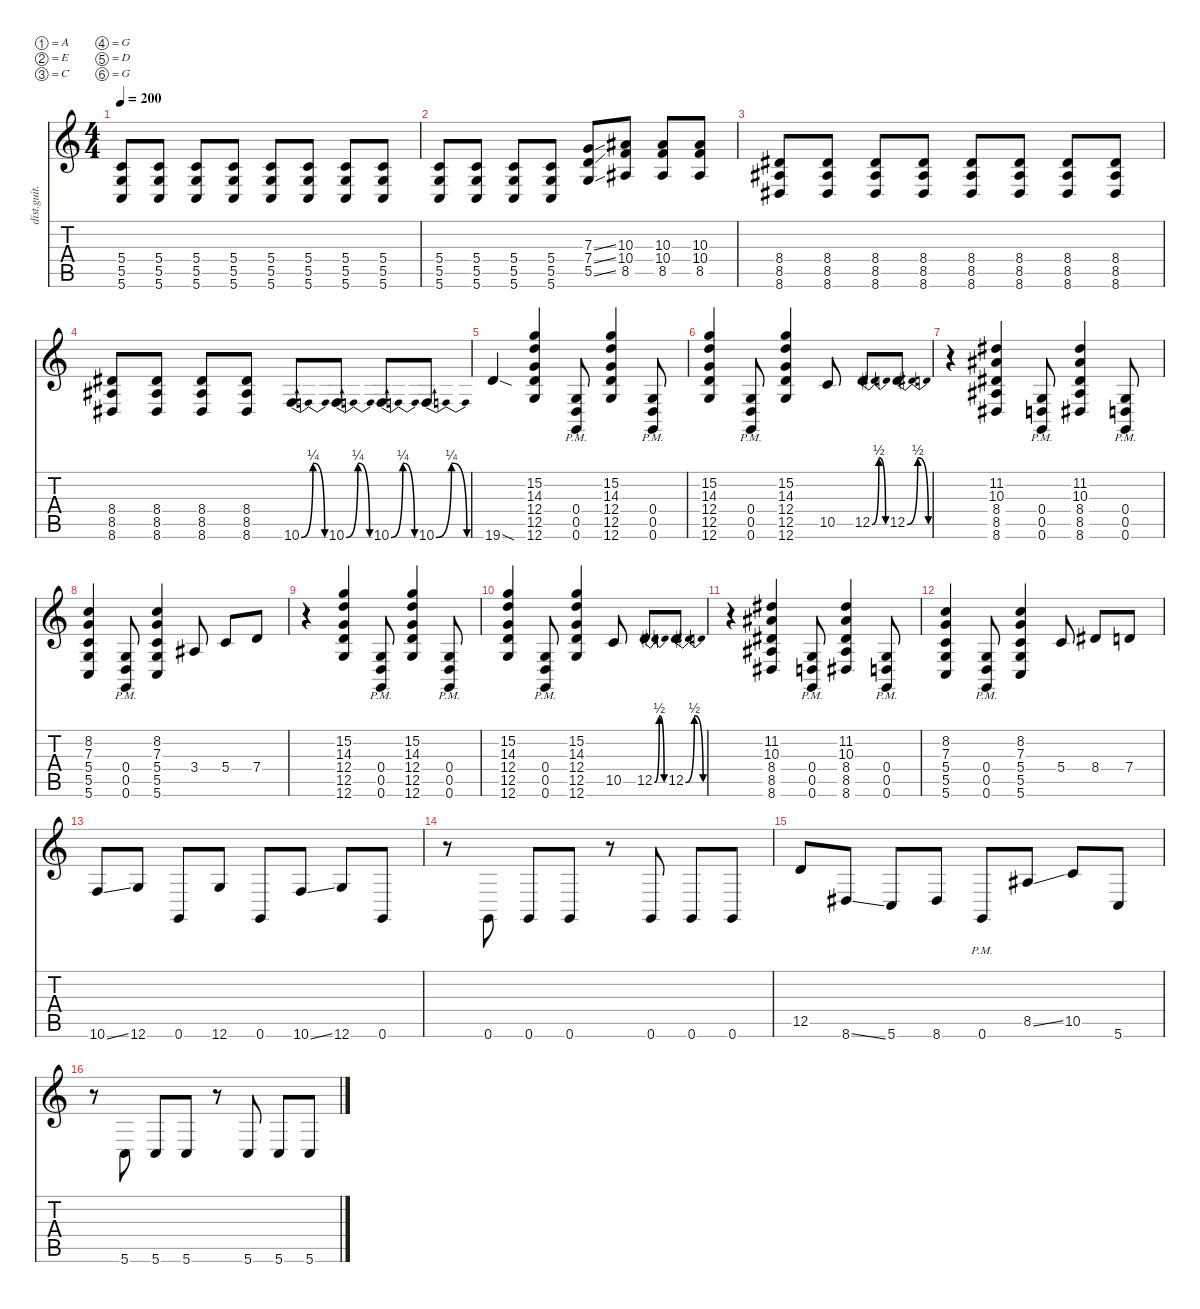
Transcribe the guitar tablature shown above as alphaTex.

\defaultSystemsLayout 4
\hideDynamics
\bracketExtendMode nobrackets
\otherSystemsTrackNameOrientation horizontal
\track ("Distortion Guitar" "dist.guit.") {instrument distortionguitar}
\staff {score tabs}
\tuning (A3 E3 C3 G2 D2 G1)
\ts (4 4)
\tempo 200
\clef g2
\ks c
(5.6 5.5 5.4).8{dy mf beam Up} (5.6 5.5 5.4).8{beam Up} (5.6 5.5 5.4).8{beam Up} (5.6 5.5 5.4).8{beam Up} (5.6 5.5 5.4).8{beam Up} (5.6 5.5 5.4).8{beam Up} (5.6 5.5 5.4).8{beam Up} (5.6 5.5 5.4).8{beam Up} |
(5.6 5.5 5.4).8{beam Up} (5.6 5.5 5.4).8{beam Up} (5.6 5.5 5.4).8{beam Up} (5.6 5.4 5.5).8{beam Up} (5.5{ss} 7.4{ss} 7.3{ss}).8{beam Up} (8.5{acc #} 10.4 10.3{acc #}).8{beam Up} (8.5{acc #} 10.4 10.3{acc #}).8{beam Up} (8.5{acc #} 10.4 10.3{acc #}).8{beam Up} |
(8.6{acc #} 8.5{acc #} 8.4{acc #}).8{beam Up} (8.6{acc #} 8.4{acc #} 8.5{acc #}).8{beam Up} (8.6{acc #} 8.5{acc #} 8.4{acc #}).8{beam Up} (8.6{acc #} 8.4{acc #} 8.5{acc #}).8{beam Up} (8.6{acc #} 8.5{acc #} 8.4{acc #}).8{beam Up} (8.6{acc #} 8.4{acc #} 8.5{acc #}).8{beam Up} (8.6{acc #} 8.5{acc #} 8.4{acc #}).8{beam Up} (8.6{acc #} 8.4{acc #} 8.5{acc #}).8{beam Up} |
(8.6{acc #} 8.5{acc #} 8.4{acc #}).8{beam Up} (8.6{acc #} 8.4{acc #} 8.5{acc #}).8{beam Up} (8.6{acc #} 8.5{acc #} 8.4{acc #}).8{beam Up} (8.6{acc #} 8.4{acc #} 8.5{acc #}).8{beam Up} 10.6{be (bendrelease 0 0 10.2 1 20.4 1 30 0)}.8{beam Up} 10.6{be (bendrelease 0 0 10.2 1 20.4 1 30 0)}.8{beam Up} 10.6{be (bendrelease 0 0 9.6 1 20.4 1 30 0)}.8{beam Up} 10.6{be (bendrelease 0 0 9.6 1 20.4 1 30 0)}.8{beam Up} |
19.6{sod}.4{beam Up} (15.2 14.3 12.4 12.6 12.5).4{beam Up} (0.6{pm} 0.5{pm} 0.4{pm}).8{beam Up} (15.2 14.3 12.4 12.6 12.5).4{beam Up} (0.6{pm} 0.5{pm} 0.4{pm}).8{beam Up} |
(15.2 14.3 12.4 12.5 12.6).4{beam Up} (0.5{pm} 0.4{pm} 0.6{pm}).8{beam Up} (15.2 14.3 12.4 12.6 12.5).4{beam Up} 10.5.8{beam Up} 12.5{be (bendrelease 0 0 9.6 2 20.4 2 30 0)}.8{beam Up} 12.5{be (bendrelease 0 0 9.6 2 20.4 2 30 0)}.8{beam Up} |
r.4{beam Down} (8.6{acc #} 8.5{acc #} 8.4{acc #} 10.3{acc #} 11.2{acc #}).4{beam Up} (0.6{pm} 0.5{pm} 0.4{pm}).8{beam Up} (8.6{acc #} 8.5{acc #} 8.4{acc #} 10.3{acc #} 11.2{acc #}).4{beam Up} (0.6{pm} 0.5{pm} 0.4{pm}).8{beam Up} |
(5.6 5.5 5.4 7.3 8.2).4{beam Up} (0.6{pm} 0.5{pm} 0.4{pm}).8{beam Up} (5.6 5.5 5.4 7.3 8.2).4{beam Up} 3.4{acc #}.8{beam Up} 5.4.8{beam Up} 7.4.8{beam Up} |
r.4{beam Down} (15.2 14.3 12.4 12.6 12.5).4{beam Up} (0.6{pm} 0.5{pm} 0.4{pm}).8{beam Up} (15.2 14.3 12.4 12.6 12.5).4{beam Up} (0.6{pm} 0.5{pm} 0.4{pm}).8{beam Up} |
(15.2 14.3 12.4 12.5 12.6).4{beam Up} (0.5{pm} 0.4{pm} 0.6{pm}).8{beam Up} (15.2 14.3 12.4 12.6 12.5).4{beam Up} 10.5.8{beam Up} 12.5{be (bendrelease 0 0 9.6 2 20.4 2 30 0)}.8{beam Up} 12.5{be (bendrelease 0 0 9.6 2 20.4 2 30 0)}.8{beam Up} |
r.4{beam Down} (8.6{acc #} 8.5{acc #} 8.4{acc #} 10.3{acc #} 11.2{acc #}).4{beam Up} (0.6{pm} 0.5{pm} 0.4{pm}).8{beam Up} (8.6{acc #} 8.5{acc #} 8.4{acc #} 10.3{acc #} 11.2{acc #}).4{beam Up} (0.6{pm} 0.5{pm} 0.4{pm}).8{beam Up} |
(5.6 5.5 5.4 7.3 8.2).4{beam Up} (0.6{pm} 0.5{pm} 0.4{pm}).8{beam Up} (5.6 5.5 5.4 7.3 8.2).4{beam Up} 5.4.8{beam Up} 8.4{acc #}.8{beam Up} 7.4.8{beam Up} |
10.6{ss}.8{beam Up} 12.6.8{beam Up} 0.6.8{beam Up} 12.6.8{beam Up} 0.6.8{beam Up} 10.6{ss}.8{beam Up} 12.6.8{beam Up} 0.6.8{beam Up} |
r.8{beam Down} 0.6.8{beam Up} 0.6.8{beam Up} 0.6.8{beam Up} r.8{beam Up} 0.6.8{beam Up} 0.6.8{beam Up} 0.6.8{beam Up} |
12.5.8{beam Up} 8.6{ss acc #}.8{beam Up} 5.6.8{beam Up} 8.6{acc #}.8{beam Up} 0.6{pm}.8{beam Up} 8.5{ss acc #}.8{beam Up} 10.5.8{beam Up} 5.6.8{beam Up} |
r.8{beam Down} 5.6.8{beam Up} 5.6.8{beam Up} 5.6.8{beam Up} r.8{beam Up} 5.6.8{beam Up} 5.6.8{beam Up} 5.6.8{beam Up}
